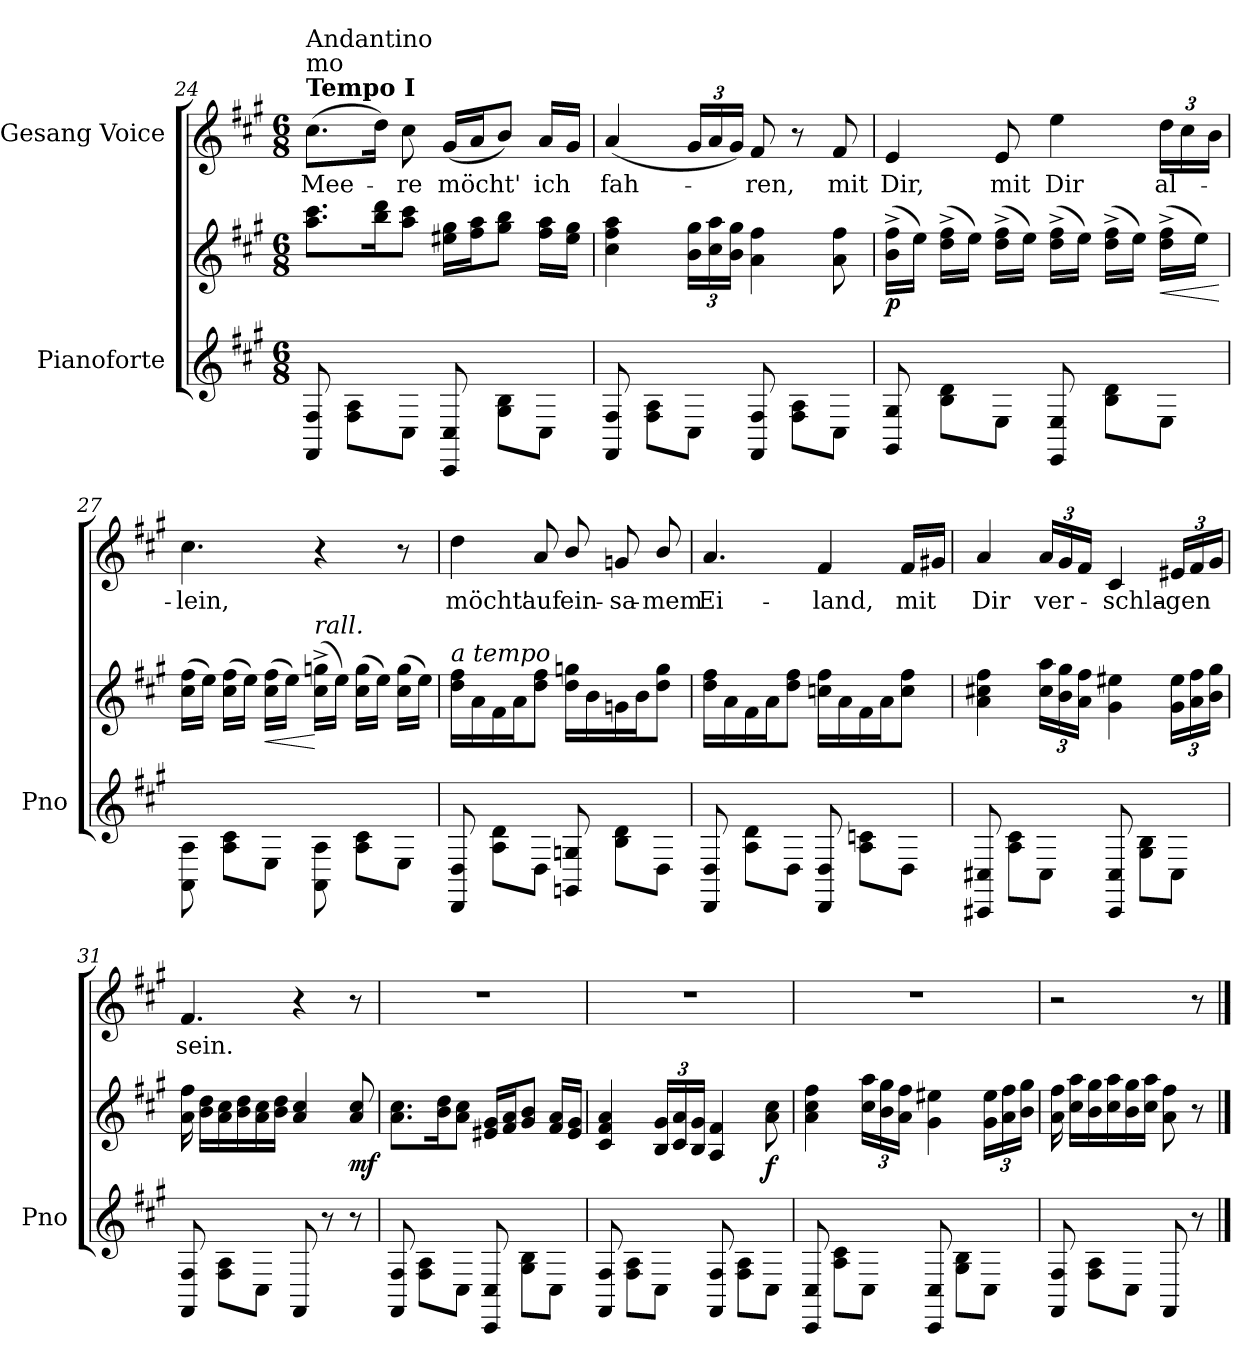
**kern	**kern	**dynam	**kern	**text
*part2	*part2	*part2	*part1	*part1
*staff3	*staff2	*staff2/3	*staff1	*staff1
*I"Pianoforte	*	*	*I"Gesang Voice	*
*I'Pno	*	*	*	*
*clefG2	*clefG2	*	*clefG2	*
*k[f#c#g#]	*k[f#c#g#]	*	*k[f#c#g#]	*
*M6/8	*M6/8	*	*M6/8	*
=24	=24	=24	=24	=24
!	!	!	!LO:TX:a:B:t=Tempo I	!
!	!	!	!LO:TX:a:t=mo	!
!	!	!	!LO:TX:a:t=Andantino	!
8FF#/ 8F#/	8.aa\ 8.ccc#\L	.	(8.cc#\L	Mee-
8F#\ 8A\L	.	.	.	.
.	16bb\ 16ddd\K	.	16dd\Jk)	.
8C#\J	8aa\ 8ccc#\J	.	8cc#\	-re
8CC#/ 8C#/	16ee#X\ 16gg#\LL	.	(16g#/LL	möcht'
.	16ff#\ 16aa\J	.	16a/J	.
8G#\ 8B\L	8gg#\ 8bb\J	.	8b/J)	.
8C#\J	16ff#\ 16aa\LL	.	16a/LL	ich
.	16ee#\ 16gg#\JJ	.	16g#/JJ	.
=25	=25	=25	=25	=25
8FF#/ 8F#/	4cc#\ 4ff#\ 4aa\	.	(4a/	fah-
8F#\ 8A\L	.	.	.	.
*	*Xbrackettup	*	*Xbrackettup	*
8C#\J	24b\ 24gg#\LL	.	24g#/LL	.
.	24cc#\ 24aa\	.	24a/	.
.	24b\ 24gg#\JJ	.	24g#/JJ)	.
8FF#/ 8F#/	4a\ 4ff#\	.	8f#/	-ren,
8F#\ 8A\L	.	.	8r	.
8C#\J	8a\ 8ff#\	.	8f#/	mit
=26	=26	=26	=26	=26
!	!	!LO:DY:b	!	!
8GG#/ 8G#/	(16b\^> 16ff#\^>LL	p	4e/	Dir,
.	16ee\JJ)	.	.	.
8B\ 8d\L	(16dd\^> 16ff#\^>LL	.	.	.
.	16ee\JJ)	.	.	.
8E\J	(16dd\^> 16ff#\^>LL	.	8e/	mit
.	16ee\JJ)	.	.	.
8EE/ 8E/	(16dd\^> 16ff#\^>LL	.	4ee\	Dir
.	16ee\JJ)	.	.	.
8B\ 8d\L	(16dd\^> 16ff#\^>LL	.	.	.
.	16ee\JJ)	.	.	.
!	!	!LO:HP:b	!	!
8E\J	(16dd\^> 16ff#\^>LL	<	24dd\LL	al-
.	.	.	24cc#\	.
.	16ee\JJ)	.	.	.
.	.	.	24b\JJ	.
.	.	[	.	.
=27	=27	=27	=27	=27
8AA\ 8A\	(16cc#\ 16ff#\LL	.	4.cc#\	-lein,
.	16ee\JJ)	.	.	.
8A\ 8c#\L	(16cc#\ 16ff#\LL	.	.	.
.	16ee\JJ)	.	.	.
!	!	!LO:HP:b	!	!
8E\J	(16cc#\ 16ff#\LL	<	.	.
.	16ee\JJ)	.	.	.
!	!LO:TX:i:t=rall.	!	!	!
8AA\ 8A\	(16cc#\^< 16ggn\^<LL	[	4r	.
.	16ee\JJ)	.	.	.
8A\ 8c#\L	(16cc#\ 16gg\LL	.	.	.
.	16ee\JJ)	.	.	.
8E\J	(16cc#\ 16gg\LL	.	8r	.
.	16ee\JJ)	.	.	.
=28	=28	=28	=28	=28
!	!LO:TX:i:t=a tempo	!	!	!
8DD/ 8D/	16dd\ 16ff#\LL	.	4dd\	möcht'
.	16a\	.	.	.
8A\ 8d\L	16f#\	.	.	.
.	16a\J	.	.	.
8D\J	8dd\ 8ff#\J	.	8a/	auf
8GGn/ 8Gn/	16dd\ 16ggn\LL	.	8b/	ein-
.	16b\	.	.	.
8B\ 8d\L	16gn\	.	8gn/	-sa-
.	16b\J	.	.	.
8D\J	8dd\ 8gg\J	.	8b/	-mem
=29	=29	=29	=29	=29
8DD/ 8D/	16dd\ 16ff#\LL	.	4.a/	Ei-
.	16a\	.	.	.
8A\ 8d\L	16f#\	.	.	.
.	16a\J	.	.	.
8D\J	8dd\ 8ff#\J	.	.	.
8DD/ 8D/	16ccn\ 16ff#\LL	.	4f#/	-land,
.	16a\	.	.	.
8A\ 8cn\L	16f#\	.	.	.
.	16a\J	.	.	.
8D\J	8cc\ 8ff#\J	.	16f#/LL	mit
.	.	.	16g#X/JJ	.
=30	=30	=30	=30	=30
8CC#X/ 8C#X/	4a\ 4cc#X\ 4ff#\	.	4a/	Dir
8A\ 8c#\L	.	.	.	.
8C#\J	24cc#\ 24aa\LL	.	24a/LL	ver-
.	24b\ 24gg#\	.	24g#/	.
.	24a\ 24ff#\JJ	.	24f#/JJ	.
8CC#/ 8C#/	4g#\ 4ee#X\	.	4c#/	-schla-
8G#\ 8B\L	.	.	.	.
8C#\J	24g#\ 24ee#\LL	.	24e#X/LL	-gen
.	24a\ 24ff#\	.	24f#/	.
.	24b\ 24gg#\JJ	.	24g#/JJ	.
=31	=31	=31	=31	=31
8FF#/ 8F#/	16a\ 16ff#\	.	4.f#/	sein.
.	16b\ 16dd\LL	.	.	.
8F#\ 8A\L	16a\ 16cc#\	.	.	.
.	16b\ 16dd\	.	.	.
8C#\J	16a\ 16cc#\	.	.	.
.	16b\ 16dd\JJ	.	.	.
8FF#/	4a/ 4cc#/	.	4r	.
8r	.	.	.	.
!	!	!LO:DY:b	!	!
8r	8a/ 8cc#/	mf	8r	.
=32	=32	=32	=32	=32
8FF#/ 8F#/	8.a\ 8.cc#\L	.	2.r	.
8F#\ 8A\L	.	.	.	.
.	16b\ 16dd\K	.	.	.
8C#\J	8a\ 8cc#\J	.	.	.
8CC#/ 8C#/	16e#X/ 16g#/LL	.	.	.
.	16f#/ 16a/J	.	.	.
8G#\ 8B\L	8g#/ 8b/J	.	.	.
8C#\J	16f#/ 16a/LL	.	.	.
.	16e#/ 16g#/JJ	.	.	.
=33	=33	=33	=33	=33
8FF#/ 8F#/	4c#/ 4f#/ 4a/	.	2.r	.
8F#\ 8A\L	.	.	.	.
8C#\J	24B/ 24g#/LL	.	.	.
.	24c#/ 24a/	.	.	.
.	24B/ 24g#/JJ	.	.	.
8FF#/ 8F#/	4A/ 4f#/	.	.	.
8F#\ 8A\L	.	.	.	.
!	!	!LO:DY:b	!	!
8C#\J	8a\ 8cc#\	f	.	.
=34	=34	=34	=34	=34
8CC#/ 8C#/	4a\ 4cc#\ 4ff#\	.	2.r	.
8A\ 8c#\L	.	.	.	.
8C#\J	24cc#\ 24aa\LL	.	.	.
.	24b\ 24gg#\	.	.	.
.	24a\ 24ff#\JJ	.	.	.
8CC#/ 8C#/	4g#\ 4ee#X\	.	.	.
8G#\ 8B\L	.	.	.	.
8C#\J	24g#\ 24ee#\LL	.	.	.
.	24a\ 24ff#\	.	.	.
.	24b\ 24gg#\JJ	.	.	.
=35	=35	=35	=35	=35
8FF#/ 8F#/	16a\ 16ff#\	.	2r	.
.	16cc#\ 16aa\LL	.	.	.
8F#\ 8A\L	16b\ 16gg#\	.	.	.
.	16cc#\ 16aa\	.	.	.
8C#\J	16b\ 16gg#\	.	.	.
.	16cc#\ 16aa\JJ	.	.	.
8FF#/	8a\ 8ff#\	.	.	.
8r	8r	.	8r	.
==	==	==	==	==
*-	*-	*-	*-	*-
